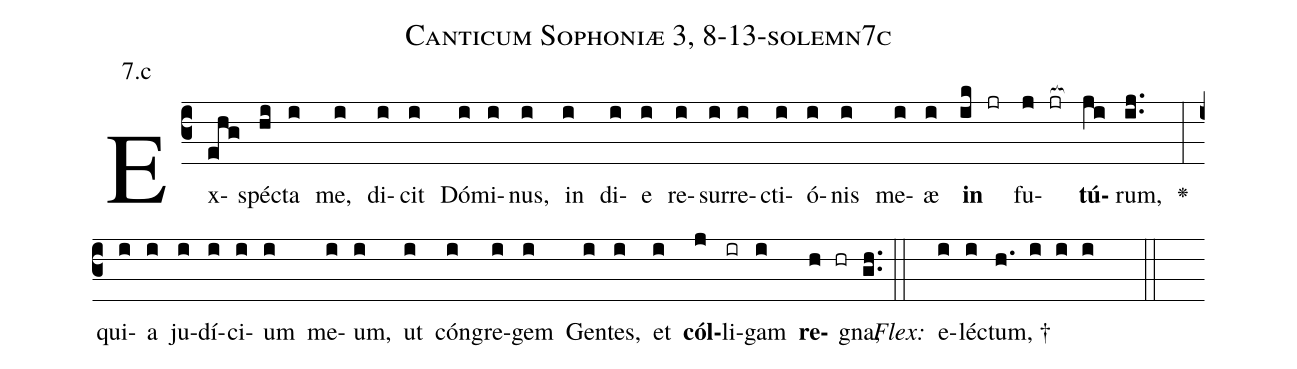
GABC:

name: Canticum Sophoniæ 3, 8-13-solemn7c;
annotation: 7.c;
%%
(c3)Ex(ehg)spé(hi)cta(i) me,(i) di(i)cit(i) Dó(i)mi(i)nus,(i) in(i) di(i)e(i) re(i)sur(i)re(i)cti(i)ó(i)nis(i) me(i)æ(i) <b>in</b>(ik jr) fu(j jr[ocb:1{])<b>tú</b>(ji[ocb:0}])rum,(ij..) <v>\greheightstar</v>(:) qui(i)a(i) ju(i)dí(i)ci(i)um(i) me(i)um,(i) ut(i) cón(i)gre(i)gem(i) Gen(i)tes,(i) et(i) <b>cól</b>(j)li(ir)gam(i) <b>re</b>(h hr)gna,(gh..) (::)
<i>Flex:</i>()  e(i)lé(i)ctum, †(h. i i i  ::)

%E(i) u(i) o(j) u(i) a(h) e.(gh..) (::)
